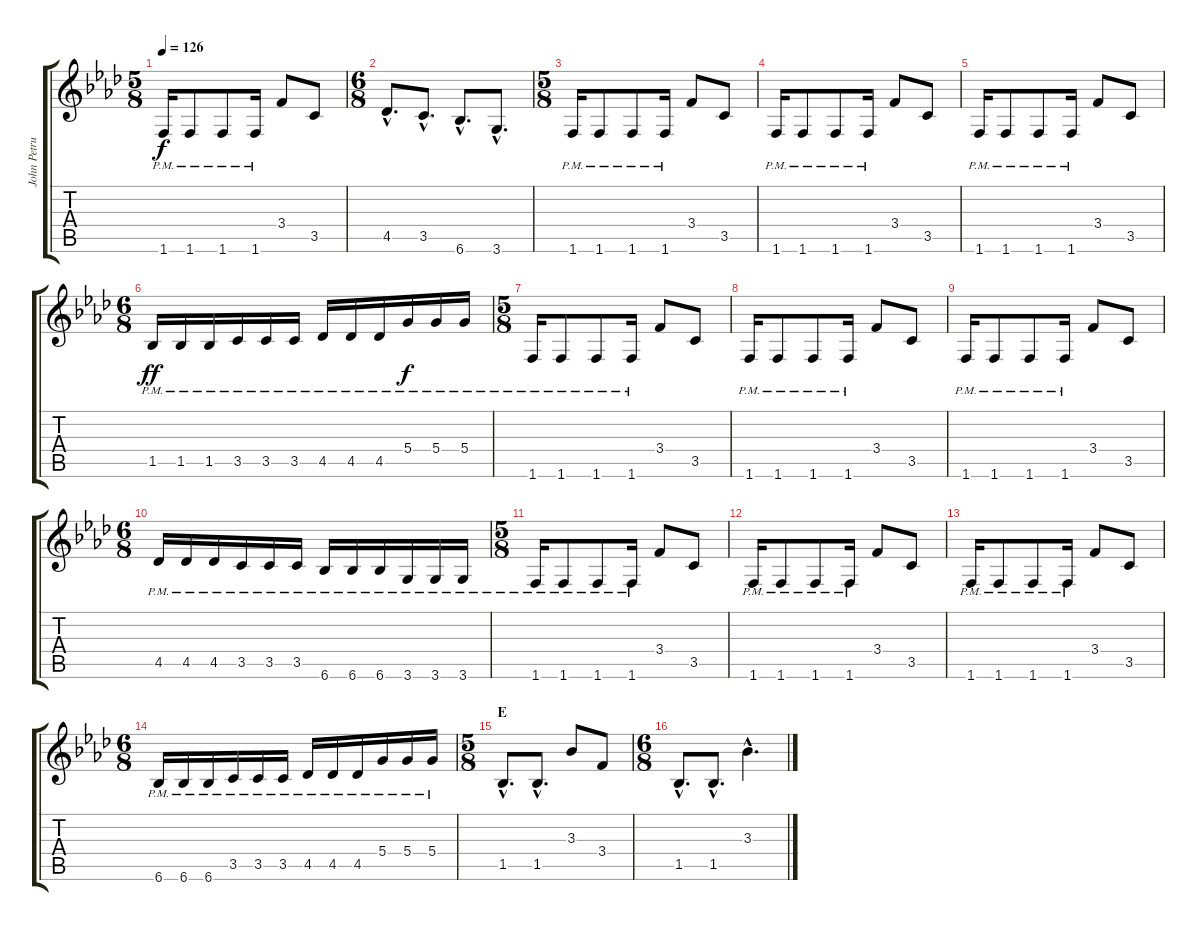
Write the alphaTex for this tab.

\track ("John Petrucci" "John Petru") {instrument distortionguitar}
\staff {score tabs}
\tuning (E4 B3 G3 D3 A2 E2) {hide}
\ts (5 8)
\tempo 126
\clef g2
\ks ab
1.6{pm}.16{dy f} 1.6{pm}.8 1.6{pm}.8 1.6{pm}.16 3.4.8 3.5.8 |
\ts (6 8)
4.5{hac}.8{d} 3.5{hac}.8{d} 6.6{hac}.8{d} 3.6{hac}.8{d} |
\ts (5 8)
1.6{pm}.16 1.6{pm}.8 1.6{pm}.8 1.6{pm}.16 3.4.8 3.5.8 |
1.6{pm}.16 1.6{pm}.8 1.6{pm}.8 1.6{pm}.16 3.4.8 3.5.8 |
1.6{pm}.16 1.6{pm}.8 1.6{pm}.8 1.6{pm}.16 3.4.8 3.5.8 |
\ts (6 8)
1.5{pm}.16{dy ff} 1.5{pm}.16 1.5{pm}.16 3.5{pm}.16 3.5{pm}.16 3.5{pm}.16 4.5{pm}.16 4.5{pm}.16 4.5{pm}.16 5.4{pm}.16{dy f} 5.4{pm}.16 5.4{pm}.16 |
\ts (5 8)
1.6{pm}.16 1.6{pm}.8 1.6{pm}.8 1.6{pm}.16 3.4.8 3.5.8 |
1.6{pm}.16 1.6{pm}.8 1.6{pm}.8 1.6{pm}.16 3.4.8 3.5.8 |
1.6{pm}.16 1.6{pm}.8 1.6{pm}.8 1.6{pm}.16 3.4.8 3.5.8 |
\ts (6 8)
4.5{pm}.16 4.5{pm}.16 4.5{pm}.16 3.5{pm}.16 3.5{pm}.16 3.5{pm}.16 6.6{pm}.16 6.6{pm}.16 6.6{pm}.16 3.6{pm}.16 3.6{pm}.16 3.6{pm}.16 |
\ts (5 8)
1.6{pm}.16 1.6{pm}.8 1.6{pm}.8 1.6{pm}.16 3.4.8 3.5.8 |
1.6{pm}.16 1.6{pm}.8 1.6{pm}.8 1.6{pm}.16 3.4.8 3.5.8 |
1.6{pm}.16 1.6{pm}.8 1.6{pm}.8 1.6{pm}.16 3.4.8 3.5.8 |
\ts (6 8)
6.6{pm}.16 6.6{pm}.16 6.6{pm}.16 3.5{pm}.16 3.5{pm}.16 3.5{pm}.16 4.5{pm}.16 4.5{pm}.16 4.5{pm}.16 5.4{pm}.16 5.4{pm}.16 5.4{pm}.16 |
\ts (5 8)
\section ("" "E")
1.5{hac}.8{d} 1.5{hac}.8{d} 3.3.8 3.4.8 |
\ts (6 8)
1.5{hac}.8{d} 1.5{hac}.8{d} 3.3{hac}.4{d}
